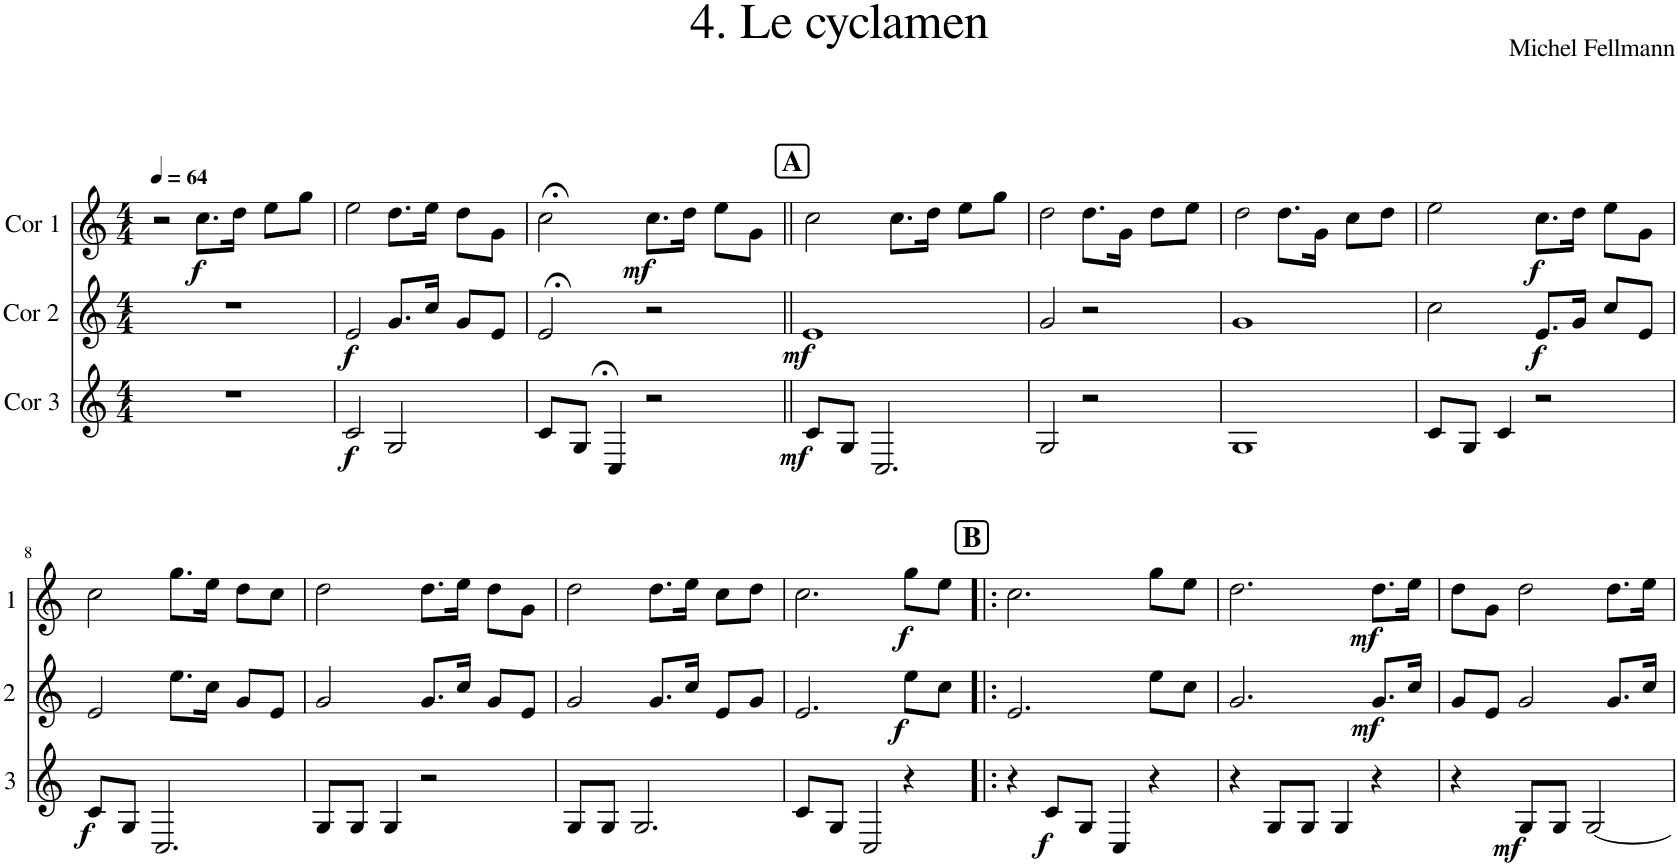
**kern	**dynam	**kern	**dynam	**kern	**dynam
*part3	*part3	*part2	*part2	*part1	*part1
*staff3	*staff3	*staff2	*staff2	*staff1	*staff1
*I"Cor 3	*	*I"Cor 2	*	*I"Cor 1	*
*clefG2	*	*clefG2	*	*clefG2	*
*Trd4c7	*	*Trd4c7	*	*Trd4c7	*
*k[]	*	*k[]	*	*k[]	*
*M4/4	*	*M4/4	*	*M4/4	*
=1	=1	=1	=1	=1	=1
1r	.	1r	.	2r	.
*	*	*	*	*MM64	*
!	!	!	!	!	!LO:DY:b
.	.	.	.	8.cc\L	f
.	.	.	.	16dd\Jk	.
.	.	.	.	8ee\L	.
.	.	.	.	8gg\J	.
=2	=2	=2	=2	=2	=2
!	!LO:DY:b	!	!LO:DY:b	!	!
2c/	f	2e/	f	2ee\	.
2G/	.	8.g/L	.	8.dd\L	.
.	.	16cc/Jk	.	16ee\Jk	.
.	.	8g/L	.	8dd\L	.
.	.	8e/J	.	8g\J	.
=3	=3	=3	=3	=3	=3
8c;</L	.	2e;</	.	2cc;<\	.
8G/J	.	.	.	.	.
4C/	.	.	.	.	.
!	!	!	!	!	!LO:DY:b
2r	.	2r	.	8.cc\L	mf
.	.	.	.	16dd\Jk	.
.	.	.	.	8ee\L	.
.	.	.	.	8g\J	.
!!LO:REH:place=s1:a:B:cj:fs=14:t=A
=4||	=4||	=4||	=4||	=4||	=4||
!	!LO:DY:b	!	!LO:DY:b	!	!
8c/L	mf	1e	mf	2cc\	.
8G/J	.	.	.	.	.
2.C/	.	.	.	.	.
.	.	.	.	8.cc\L	.
.	.	.	.	16dd\Jk	.
.	.	.	.	8ee\L	.
.	.	.	.	8gg\J	.
=5	=5	=5	=5	=5	=5
2G/	.	2g/	.	2dd\	.
2r	.	2r	.	8.dd\L	.
.	.	.	.	16g\Jk	.
.	.	.	.	8dd\L	.
.	.	.	.	8ee\J	.
=6	=6	=6	=6	=6	=6
1G	.	1g	.	2dd\	.
.	.	.	.	8.dd\L	.
.	.	.	.	16g\Jk	.
.	.	.	.	8cc\L	.
.	.	.	.	8dd\J	.
=7	=7	=7	=7	=7	=7
8c/L	.	2cc\	.	2ee\	.
8G/J	.	.	.	.	.
4c/	.	.	.	.	.
!	!	!	!LO:DY:b	!	!LO:DY:b
2r	.	8.e/L	f	8.cc\L	f
.	.	16g/Jk	.	16dd\Jk	.
.	.	8cc/L	.	8ee\L	.
.	.	8e/J	.	8g\J	.
!!LO:LB:g=z
=8	=8	=8	=8	=8	=8
!	!LO:DY:b	!	!	!	!
8c/L	f	2e/	.	2cc\	.
8G/J	.	.	.	.	.
2.C/	.	.	.	.	.
.	.	8.ee\L	.	8.gg\L	.
.	.	16cc\Jk	.	16ee\Jk	.
.	.	8g/L	.	8dd\L	.
.	.	8e/J	.	8cc\J	.
=9	=9	=9	=9	=9	=9
8G/L	.	2g/	.	2dd\	.
8G/J	.	.	.	.	.
4G/	.	.	.	.	.
2r	.	8.g/L	.	8.dd\L	.
.	.	16cc/Jk	.	16ee\Jk	.
.	.	8g/L	.	8dd\L	.
.	.	8e/J	.	8g\J	.
=10	=10	=10	=10	=10	=10
8G/L	.	2g/	.	2dd\	.
8G/J	.	.	.	.	.
2.G/	.	.	.	.	.
.	.	8.g/L	.	8.dd\L	.
.	.	16cc/Jk	.	16ee\Jk	.
.	.	8e/L	.	8cc\L	.
.	.	8g/J	.	8dd\J	.
=11	=11	=11	=11	=11	=11
8c/L	.	2.e/	.	2.cc\	.
8G/J	.	.	.	.	.
2C/	.	.	.	.	.
!	!	!	!LO:DY:b	!	!LO:DY:b
4r	.	8ee\L	f	8gg\L	f
.	.	8cc\J	.	8ee\J	.
!!LO:REH:place=s1:a:B:cj:fs=14:t=B
=12!|:	=12!|:	=12!|:	=12!|:	=12!|:	=12!|:
4r	.	2.e/	.	2.cc\	.
!	!LO:DY:b	!	!	!	!
8c/L	f	.	.	.	.
8G/J	.	.	.	.	.
4C/	.	.	.	.	.
4r	.	8ee\L	.	8gg\L	.
.	.	8cc\J	.	8ee\J	.
=13	=13	=13	=13	=13	=13
4r	.	2.g/	.	2.dd\	.
8G/L	.	.	.	.	.
8G/J	.	.	.	.	.
4G/	.	.	.	.	.
!	!	!	!LO:DY:b	!	!LO:DY:b
4r	.	8.g/L	mf	8.dd\L	mf
.	.	16cc/Jk	.	16ee\Jk	.
=14	=14	=14	=14	=14	=14
4r	.	8g/L	.	8dd\L	.
.	.	8e/J	.	8g\J	.
!	!LO:DY:b	!	!	!	!
8G/L	mf	2g/	.	2dd\	.
8G/J	.	.	.	.	.
[2G/	.	.	.	.	.
.	.	8.g/L	.	8.dd\L	.
.	.	16cc/Jk	.	16ee\Jk	.
=	=	=	=	=	=
*-	*-	*-	*-	*-	*-
